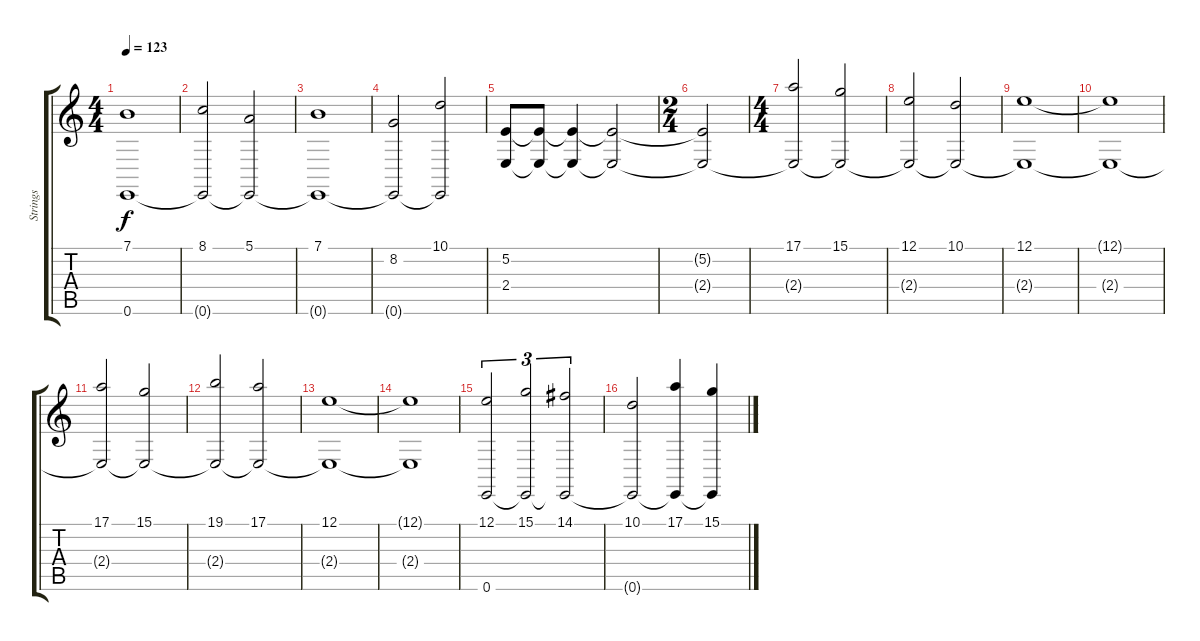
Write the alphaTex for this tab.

\track ("Strings" "Strings") {instrument synthstrings2}
\staff {score tabs}
\tuning (E4 B3 G3 D3 A2 E2) {hide}
\ts (4 4)
\tempo 123
\clef g2
\ks c
(7.1 0.6{t}).1{dy f} |
(8.1 0.6{t}).2 (5.1 0.6{t}).2 |
(7.1 0.6{t}).1 |
(8.2 0.6{t}).2 (10.1 0.6{t}).2 |
(5.2 2.4).8 (5.2{t} 2.4{t}).8 (5.2{t} 2.4{t}).4 (5.2{t} 2.4{t}).2 |
\ts (2 4)
(5.2{t} 2.4{t}).2 |
\ts (4 4)
(17.1 2.4{t}).2 (15.1 2.4{t}).2 |
(12.1 2.4{t}).2 (10.1 2.4{t}).2 |
(12.1 2.4{t}).1 |
(12.1{t} 2.4{t}).1 |
(17.1 2.4{t}).2 (15.1 2.4{t}).2 |
(19.1 2.4{t}).2 (17.1 2.4{t}).2 |
(12.1 2.4{t}).1 |
(12.1{t} 2.4{t}).1 |
(12.1 0.6).2{tu (3 2)} (15.1 0.6{t}).2{tu (3 2)} (14.1 0.6{t}).2{tu (3 2)} |
(10.1 0.6{t}).2 (17.1 0.6{t}).4 (15.1 0.6{t}).4
